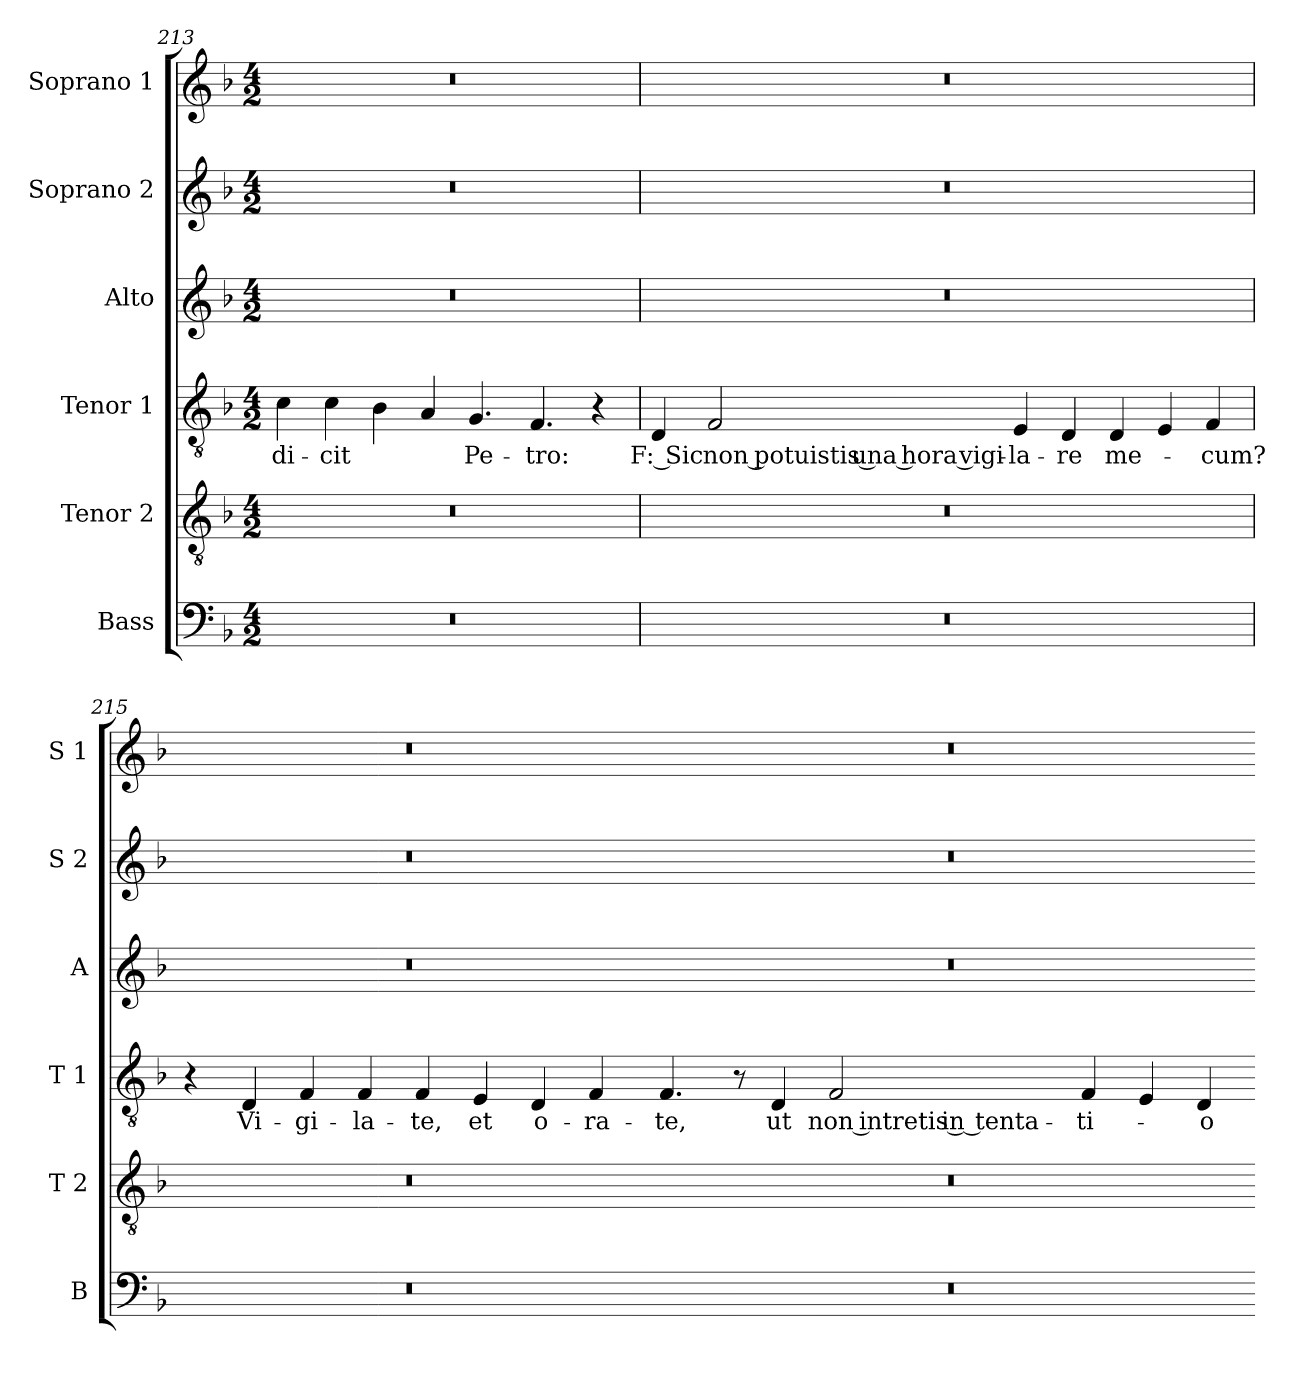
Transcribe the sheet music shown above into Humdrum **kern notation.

**kern	**kern	**kern	**text	**kern	**kern	**kern
*part6	*part5	*part4	*part4	*part3	*part2	*part1
*staff6	*staff5	*staff4	*staff4	*staff3	*staff2	*staff1
*I"Bass	*I"Tenor 2	*I"Tenor 1	*	*I"Alto	*I"Soprano 2	*I"Soprano 1
*I'B	*I'T 2	*I'T 1	*	*I'A	*I'S 2	*I'S 1
*clefF4	*clefGv2	*clefGv2	*	*clefG2	*clefG2	*clefG2
*k[b-]	*k[b-]	*k[b-]	*	*k[b-]	*k[b-]	*k[b-]
*F:	*F:	*F:	*	*F:	*F:	*F:
*M4/2	*M4/2	*M4/2	*	*M4/2	*M4/2	*M4/2
=213	=213	=213	=213	=213	=213	=213
!	!	!	!LO:LY:b	!	!	!
0r	0r	4c\	di-	0r	0r	0r
!	!	!	!LO:LY:b	!	!	!
.	.	4c\	-cit	.	.	.
.	.	4B-i\	.	.	.	.
.	.	4A/	.	.	.	.
!	!	!	!LO:LY:b	!	!	!
.	.	4.G/	Pe-	.	.	.
!	!	!	!LO:LY:b	!	!	!
.	.	4.F/	-tro:	.	.	.
.	.	4r	.	.	.	.
=214	=214	=214	=214	=214	=214	=214
!	!	!	!LO:LY:b	!	!	!
0r	0r	4D/	F: Sic	0r	0r	0r
!	!	!	!LO:LY:b	!	!	!
.	.	2F/	non potuistis una hora vigi-	.	.	.
!	!	!	!LO:LY:b	!	!	!
.	.	4E/	-la-	.	.	.
!	!	!	!LO:LY:b	!	!	!
.	.	4D/	-re	.	.	.
!	!	!	!LO:LY:b	!	!	!
.	.	4D/	me-	.	.	.
.	.	4E/	.	.	.	.
!	!	!	!LO:LY:b	!	!	!
.	.	4F/	-cum?	.	.	.
!!LO:LB:g=z
=215	=215	=215	=215	=215	=215	=215
0r	0r	4r	.	0r	0r	0r
!	!	!	!LO:LY:b	!	!	!
.	.	4D/	Vi-	.	.	.
!	!	!	!LO:LY:b	!	!	!
.	.	4F/	-gi-	.	.	.
!	!	!	!LO:LY:b	!	!	!
.	.	4F/	-la-	.	.	.
!	!	!	!LO:LY:b	!	!	!
.	.	4F/	-te,	.	.	.
!	!	!	!LO:LY:b	!	!	!
.	.	4E/	et	.	.	.
!	!	!	!LO:LY:b	!	!	!
.	.	4D/	o-	.	.	.
!	!	!	!LO:LY:b	!	!	!
.	.	4F/	-ra-	.	.	.
=216-	=216-	=216-	=216-	=216-	=216-	=216-
!	!	!	!LO:LY:b	!	!	!
0r	0r	4.F/	-te,	0r	0r	0r
.	.	8r	.	.	.	.
!	!	!	!LO:LY:b	!	!	!
.	.	4D/	ut	.	.	.
!	!	!	!LO:LY:b	!	!	!
.	.	2F/	non intretis in tenta-	.	.	.
!	!	!	!LO:LY:b	!	!	!
.	.	4F/	-ti-	.	.	.
.	.	4E/	.	.	.	.
!	!	!	!LO:LY:b	!	!	!
.	.	4D/	-o-	.	.	.
=-	=-	=-	=-	=-	=-	=-
*-	*-	*-	*-	*-	*-	*-
